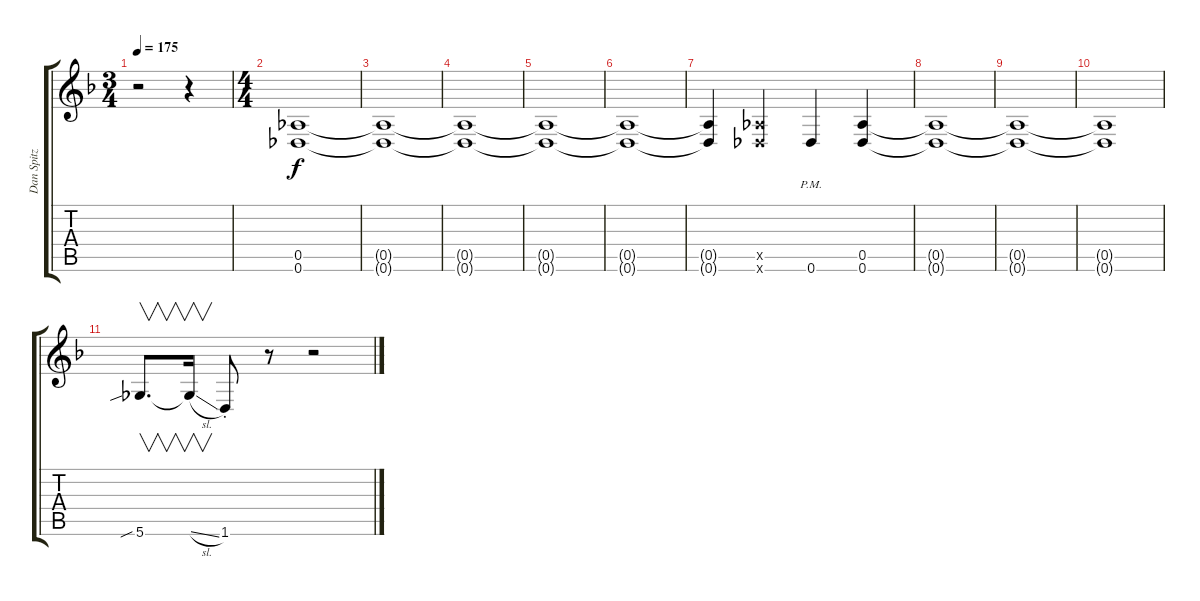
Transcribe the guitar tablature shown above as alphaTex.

\track ("Dan Spitz" "Dan Spitz") {instrument distortionguitar}
\staff {score tabs}
\tuning (Eb4 Bb3 Gb3 Db3 Ab2 Db2) {hide}
\ts (3 4)
\tempo 175
\clef g2
\ks f
r.2{dy f} r.4 |
\ts (4 4)
(0.5 0.6).1 |
(0.5{t} 0.6{t}).1 |
(0.5{t} 0.6{t}).1 |
(0.5{t} 0.6{t}).1 |
(0.5{t} 0.6{t}).1 |
(0.5{t} 0.6{t}).4 (0.5{x} 0.6{x}).4 0.6{pm}.4 (0.5 0.6).4 |
(0.5{t} 0.6{t}).1 |
(0.5{t} 0.6{t}).1 |
(0.5{t} 0.6{t}).1 |
5.6{sib}.8{v d} 5.6{sl t}.16{v} 1.6{st}.8 r.8 r.2
